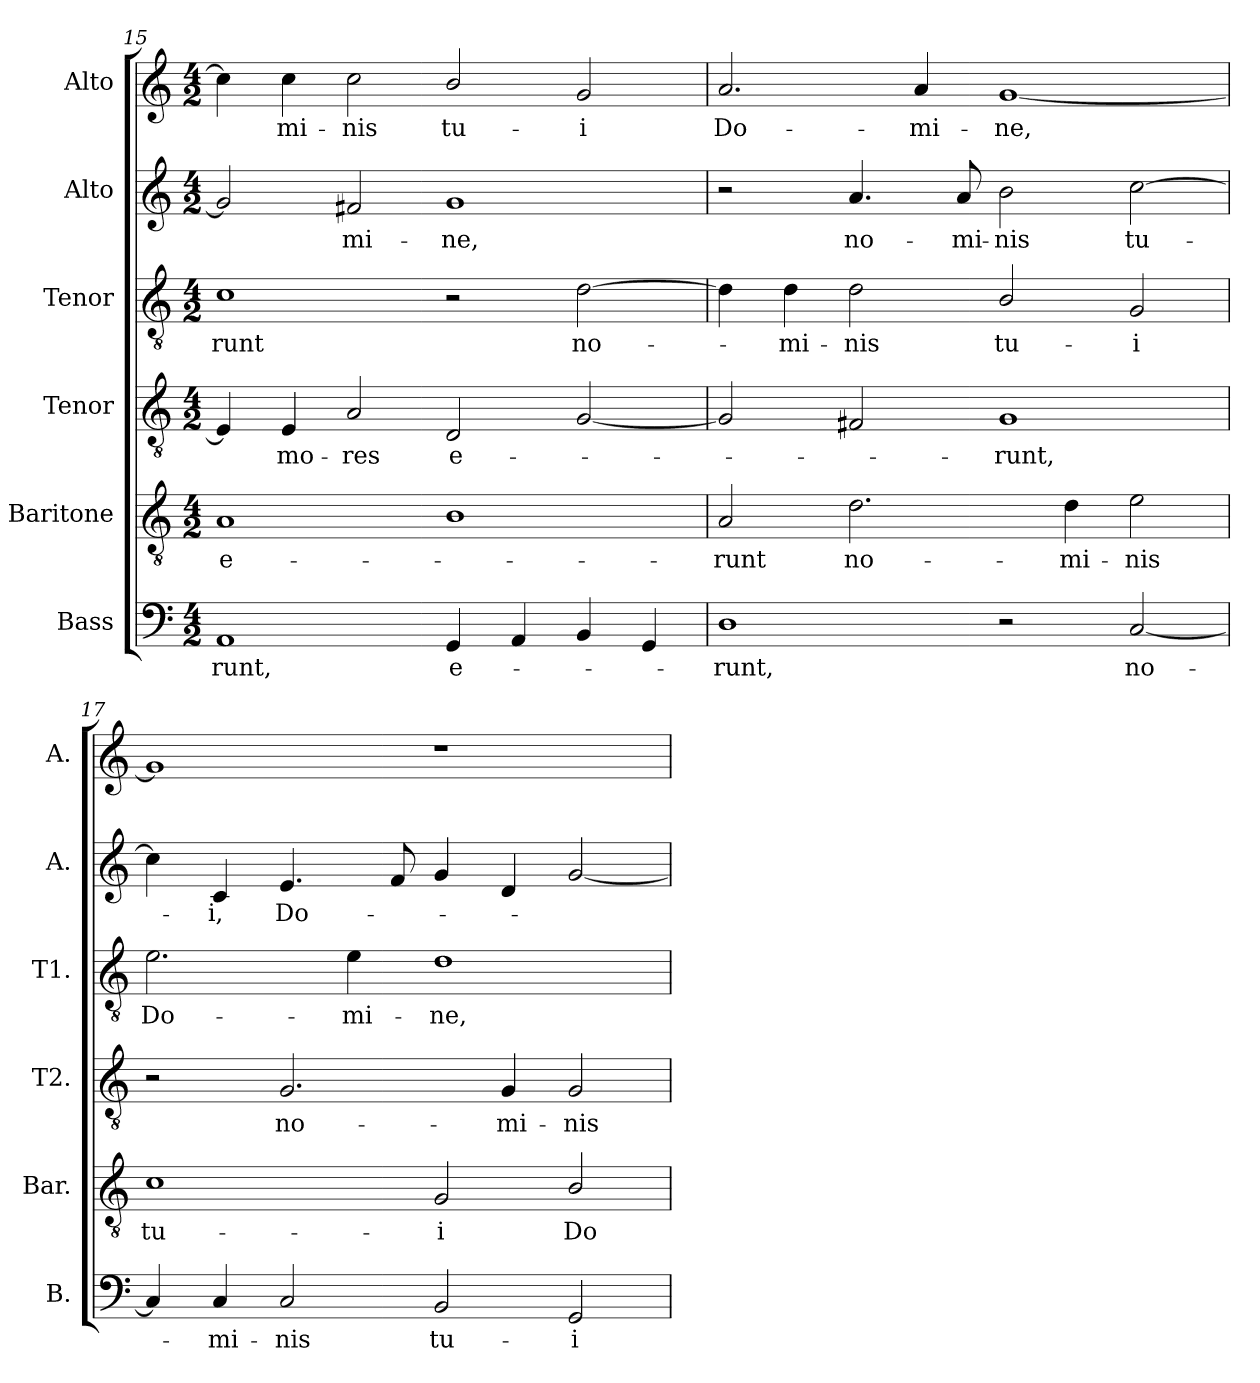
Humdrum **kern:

**kern	**text	**kern	**text	**kern	**text	**kern	**text	**kern	**text	**kern	**text
*part6	*part6	*part5	*part5	*part4	*part4	*part3	*part3	*part2	*part2	*part1	*part1
*staff6	*staff6	*staff5	*staff5	*staff4	*staff4	*staff3	*staff3	*staff2	*staff2	*staff1	*staff1
*I"Bass	*	*I"Baritone	*	*I"Tenor	*	*I"Tenor	*	*I"Alto	*	*I"Alto	*
*I'B.	*	*I'Bar.	*	*I'T2.	*	*I'T1.	*	*I'A.	*	*I'A.	*
*clefF4	*	*clefGv2	*	*clefGv2	*	*clefGv2	*	*clefG2	*	*clefG2	*
*	*	*ITrd7c12	*	*ITrd7c12	*	*ITrd7c12	*	*	*	*	*
*k[]	*	*k[]	*	*k[]	*	*k[]	*	*k[]	*	*k[]	*
*C:	*	*C:	*	*C:	*	*C:	*	*C:	*	*C:	*
*M4/2	*	*M4/2	*	*M4/2	*	*M4/2	*	*M4/2	*	*M4/2	*
=15	=15	=15	=15	=15	=15	=15	=15	=15	=15	=15	=15
!	!LO:LY:b:color=#000000	!	!	!	!	!	!	!	!	!	!
!	!	!	!LO:LY:b:color=#000000	!	!	!	!	!	!	!	!
!	!	!	!	!	!	!	!LO:LY:b:color=#000000	!	!	!	!
1AAi	-runt,	1AAi	e-	4EEi/]	.	1Ci	-runt	2gi/]	.	4cci\]	.
!	!	!	!	!	!LO:LY:b:color=#000000	!	!	!	!	!	!
!	!	!	!	!	!	!	!	!	!	!	!LO:LY:b:color=#000000
.	.	.	.	4EEi/	-mo-	.	.	.	.	4cci\	-mi-
!	!	!	!	!	!LO:LY:b:color=#000000	!	!	!	!	!	!
!	!	!	!	!	!	!	!	!	!LO:LY:b:color=#000000	!	!
!	!	!	!	!	!	!	!	!	!	!	!LO:LY:b:color=#000000
.	.	.	.	2AAi/	-res	.	.	2f#Xi/	-mi-	2cci\	-nis
!	!LO:LY:b:color=#000000	!	!	!	!	!	!	!	!	!	!
!	!	!	!	!	!LO:LY:b:color=#000000	!	!	!	!	!	!
!	!	!	!	!	!	!	!	!	!LO:LY:b:color=#000000	!	!
!	!	!	!	!	!	!	!	!	!	!	!LO:LY:b:color=#000000
4GGi/	e-	1BBi	.	2DDi/	e-	2r	.	1gi	-ne,	2bi/	tu-
4AAi/	.	.	.	.	.	.	.	.	.	.	.
!	!	!	!	!	!	!	!LO:LY:b:color=#000000	!	!	!	!
!	!	!	!	!	!	!	!	!	!	!	!LO:LY:b:color=#000000
4BBi/	.	.	.	[2GGi/	.	[2Di\	no-	.	.	2gi/	-i
4GGi/	.	.	.	.	.	.	.	.	.	.	.
=16	=16	=16	=16	=16	=16	=16	=16	=16	=16	=16	=16
!	!LO:LY:b:color=#000000	!	!	!	!	!	!	!	!	!	!
!	!	!	!LO:LY:b:color=#000000	!	!	!	!	!	!	!	!
!	!	!	!	!	!	!	!	!	!	!	!LO:LY:b:color=#000000
1Di	-runt,	2AAi/	-runt	2GGi/]	.	4Di\]	.	2r	.	2.ai/	Do-
!	!	!	!	!	!	!	!LO:LY:b:color=#000000	!	!	!	!
.	.	.	.	.	.	4Di\	-mi-	.	.	.	.
!	!	!	!LO:LY:b:color=#000000	!	!	!	!	!	!	!	!
!	!	!	!	!	!	!	!LO:LY:b:color=#000000	!	!	!	!
!	!	!	!	!	!	!	!	!	!LO:LY:b:color=#000000	!	!
.	.	2.Di\	no-	2FF#Xi/	.	2Di\	-nis	4.ai/	no-	.	.
!	!	!	!	!	!	!	!	!	!	!	!LO:LY:b:color=#000000
.	.	.	.	.	.	.	.	.	.	4ai/	-mi-
!	!	!	!	!	!	!	!	!	!LO:LY:b:color=#000000	!	!
.	.	.	.	.	.	.	.	8ai/	-mi-	.	.
!	!	!	!	!	!LO:LY:b:color=#000000	!	!	!	!	!	!
!	!	!	!	!	!	!	!LO:LY:b:color=#000000	!	!	!	!
!	!	!	!	!	!	!	!	!	!LO:LY:b:color=#000000	!	!
!	!	!	!	!	!	!	!	!	!	!	!LO:LY:b:color=#000000
2r	.	.	.	1GGi	-runt,	2BBi/	tu-	2bi\	-nis	[1gi	-ne,
!	!	!	!LO:LY:b:color=#000000	!	!	!	!	!	!	!	!
.	.	4Di\	-mi-	.	.	.	.	.	.	.	.
!	!LO:LY:b:color=#000000	!	!	!	!	!	!	!	!	!	!
!	!	!	!LO:LY:b:color=#000000	!	!	!	!	!	!	!	!
!	!	!	!	!	!	!	!LO:LY:b:color=#000000	!	!	!	!
!	!	!	!	!	!	!	!	!	!LO:LY:b:color=#000000	!	!
[2Ci/	no-	2Ei\	-nis	.	.	2GGi/	-i	[2cci\	tu-	.	.
=17	=17	=17	=17	=17	=17	=17	=17	=17	=17	=17	=17
!	!	!	!LO:LY:b:color=#000000	!	!	!	!	!	!	!	!
!	!	!	!	!	!	!	!LO:LY:b:color=#000000	!	!	!	!
4Ci/]	.	1Ci	tu-	2r	.	2.Ei\	Do-	4cci\]	.	1gi]	.
!	!LO:LY:b:color=#000000	!	!	!	!	!	!	!	!	!	!
!	!	!	!	!	!	!	!	!	!LO:LY:b:color=#000000	!	!
4Ci/	-mi-	.	.	.	.	.	.	4ci/	-i,	.	.
!	!LO:LY:b:color=#000000	!	!	!	!	!	!	!	!	!	!
!	!	!	!	!	!LO:LY:b:color=#000000	!	!	!	!	!	!
!	!	!	!	!	!	!	!	!	!LO:LY:b:color=#000000	!	!
2Ci/	-nis	.	.	2.GGi/	no-	.	.	4.ei/	Do-	.	.
!	!	!	!	!	!	!	!LO:LY:b:color=#000000	!	!	!	!
.	.	.	.	.	.	4Ei\	-mi-	.	.	.	.
.	.	.	.	.	.	.	.	8fi/	.	.	.
!	!LO:LY:b:color=#000000	!	!	!	!	!	!	!	!	!	!
!	!	!	!LO:LY:b:color=#000000	!	!	!	!	!	!	!	!
!	!	!	!	!	!	!	!LO:LY:b:color=#000000	!	!	!	!
2BBi/	tu-	2GGi/	-i	.	.	1Di	-ne,	4gi/	.	1r	.
!	!	!	!	!	!LO:LY:b:color=#000000	!	!	!	!	!	!
.	.	.	.	4GGi/	-mi-	.	.	4di/	.	.	.
!	!LO:LY:b:color=#000000	!	!	!	!	!	!	!	!	!	!
!	!	!	!LO:LY:b:color=#000000	!	!	!	!	!	!	!	!
!	!	!	!	!	!LO:LY:b:color=#000000	!	!	!	!	!	!
2GGi/	-i	2BBi/	Do-	2GGi/	-nis	.	.	[2gi/	.	.	.
=	=	=	=	=	=	=	=	=	=	=	=
*-	*-	*-	*-	*-	*-	*-	*-	*-	*-	*-	*-
